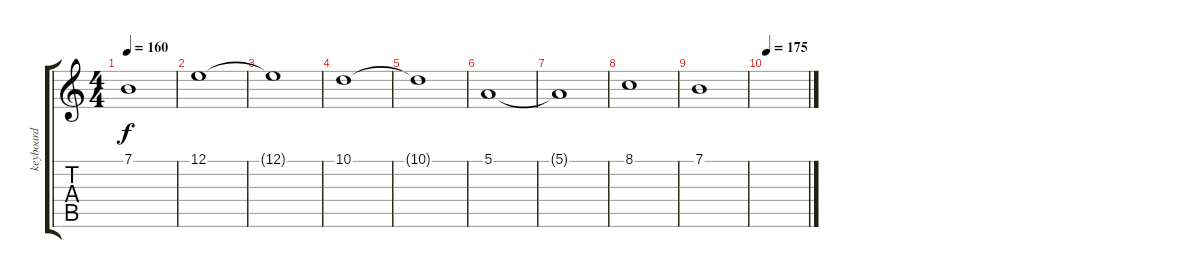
\track ("keyboard" "keyboard") {instrument stringensemble1}
\staff {score tabs}
\tuning (E4 B3 G3 D3 A2 E2) {hide}
\ts (4 4)
\tempo 160
\clef g2
\ks c
7.1.1{dy f} |
12.1.1 |
12.1{t}.1 |
10.1.1 |
10.1{t}.1 |
5.1.1 |
5.1{t}.1 |
8.1.1 |
7.1.1 |
\tempo 175
